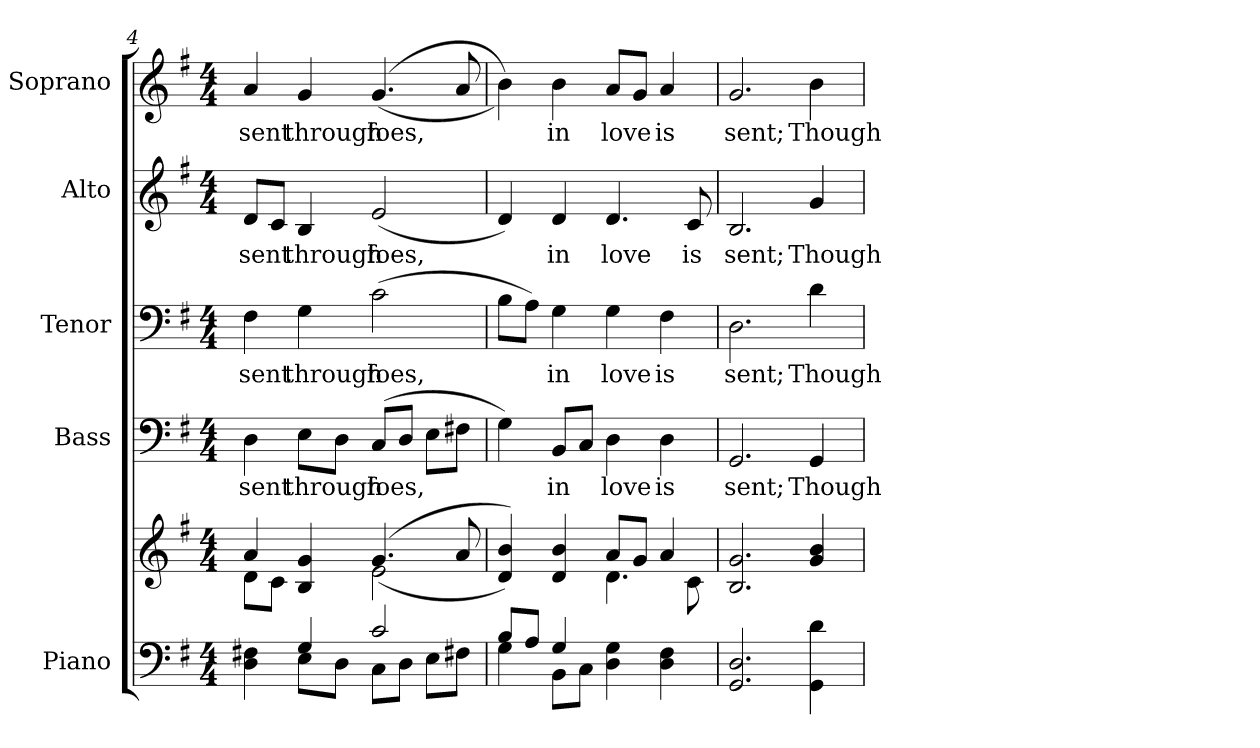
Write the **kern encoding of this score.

**kern	**kern	**kern	**text	**kern	**text	**kern	**text	**kern	**text
*part5	*part5	*part4	*part4	*part3	*part3	*part2	*part2	*part1	*part1
*staff6	*staff5	*staff4	*staff4	*staff3	*staff3	*staff2	*staff2	*staff1	*staff1
*I"Piano	*	*I"Bass	*	*I"Tenor	*	*I"Alto	*	*I"Soprano	*
*I'Pno.	*	*I'B.	*	*I'T.	*	*I'A.	*	*I'S.	*
!!LO:PB:g=z
*clefF4	*clefG2	*clefF4	*	*clefF4	*	*clefG2	*	*clefG2	*
*k[f#]	*k[f#]	*k[f#]	*	*k[f#]	*	*k[f#]	*	*k[f#]	*
*G:	*G:	*G:	*	*G:	*	*G:	*	*G:	*
*M4/4	*M4/4	*M4/4	*	*M4/4	*	*M4/4	*	*M4/4	*
=4	=4	=4	=4	=4	=4	=4	=4	=4	=4
*^	*^	*	*	*	*	*	*	*	*
!	!	!	!	!	!LO:LY:b:color=#000000	!	!	!	!	!	!
!	!	!	!	!	!	!	!LO:LY:b:color=#000000	!	!	!	!
!	!	!	!	!	!	!	!	!	!LO:LY:b:color=#000000	!	!
!	!	!	!	!	!	!	!	!	!	!	!LO:LY:b:color=#000000
4Di\ 4F#Xi	4ryy	4ai/	8di\L	4Di\	sent	4F#i\	sent	8di/L	sent	4ai/	sent
.	.	.	8ci\J	.	.	.	.	8ci/J	.	.	.
!	!	!	!	!	!LO:LY:b:color=#000000	!	!	!	!	!	!
!	!	!	!	!	!	!	!LO:LY:b:color=#000000	!	!	!	!
!	!	!	!	!	!	!	!	!	!LO:LY:b:color=#000000	!	!
!	!	!	!	!	!	!	!	!	!	!	!LO:LY:b:color=#000000
4Gi/	8Ei\L	4Bi/ 4gi	4ryy	8Ei\L	through	4Gi\	through	4Bi/	through	4gi/	through
.	8Di\J	.	.	8Di\J	.	.	.	.	.	.	.
!	!	!	!	!	!LO:LY:b:color=#000000	!	!	!	!	!	!
!	!	!	!	!	!	!	!LO:LY:b:color=#000000	!	!	!	!
!	!	!	!	!	!	!	!	!	!LO:LY:b:color=#000000	!	!
!	!	!	!	!	!	!	!	!	!	!	!LO:LY:b:color=#000000
2ci/	8Ci\L	((4.gi/	2ei\	(8Ci/L	foes,	(2ci\	foes,	(2ei/	foes,	((4.gi/	foes,
.	8Di\J	.	.	8Di/J	.	.	.	.	.	.	.
.	8Ei\L	.	.	8Ei\L	.	.	.	.	.	.	.
.	8F#Xi\J	8ai/	.	8F#Xi\J	.	.	.	.	.	8ai/	.
=5	=5	=5	=5	=5	=5	=5	=5	=5	=5	=5	=5
8Bi/L	4Gi\	4di/ 4bi))	2ryy	4Gi\)	.	8Bi\L	.	4di/)	.	4bi\))	.
8Ai/J	.	.	.	.	.	8Ai\J)	.	.	.	.	.
!	!	!	!	!	!LO:LY:b:color=#000000	!	!	!	!	!	!
!	!	!	!	!	!	!	!LO:LY:b:color=#000000	!	!	!	!
!	!	!	!	!	!	!	!	!	!LO:LY:b:color=#000000	!	!
!	!	!	!	!	!	!	!	!	!	!	!LO:LY:b:color=#000000
4Gi/	8BBi\L	4di/ 4bi	.	8BBi/L	in	4Gi\	in	4di/	in	4bi\	in
.	8Ci\J	.	.	8Ci/J	.	.	.	.	.	.	.
!	!	!	!	!	!LO:LY:b:color=#000000	!	!	!	!	!	!
!	!	!	!	!	!	!	!LO:LY:b:color=#000000	!	!	!	!
!	!	!	!	!	!	!	!	!	!LO:LY:b:color=#000000	!	!
!	!	!	!	!	!	!	!	!	!	!	!LO:LY:b:color=#000000
4Di\ 4Gi	2ryy	8ai/L	4.di\	4Di\	love	4Gi\	love	4.di/	love	8ai/L	love
.	.	8gi/J	.	.	.	.	.	.	.	8gi/J	.
!	!	!	!	!	!LO:LY:b:color=#000000	!	!	!	!	!	!
!	!	!	!	!	!	!	!LO:LY:b:color=#000000	!	!	!	!
!	!	!	!	!	!	!	!	!	!	!	!LO:LY:b:color=#000000
4Di\ 4F#i	.	4ai/	.	4Di\	is	4F#i\	is	.	.	4ai/	is
!	!	!	!	!	!	!	!	!	!LO:LY:b:color=#000000	!	!
.	.	.	8ci\	.	.	.	.	8ci/	is	.	.
*v	*v	*	*	*	*	*	*	*	*	*	*
*	*v	*v	*	*	*	*	*	*	*	*
=6	=6	=6	=6	=6	=6	=6	=6	=6	=6
*	*^	*	*	*	*	*	*	*	*
!	!	!	!	!LO:LY:b:color=#000000	!	!	!	!	!	!
*	*v	*v	*	*	*	*	*	*	*	*
*	*^	*	*	*	*	*	*	*	*
!	!	!	!	!	!	!LO:LY:b:color=#000000	!	!	!	!
*	*v	*v	*	*	*	*	*	*	*	*
*	*^	*	*	*	*	*	*	*	*
!	!	!	!	!	!	!	!	!LO:LY:b:color=#000000	!	!
*	*v	*v	*	*	*	*	*	*	*	*
*	*^	*	*	*	*	*	*	*	*
!	!	!	!	!	!	!	!	!	!	!LO:LY:b:color=#000000
*	*v	*v	*	*	*	*	*	*	*	*
2.GGi/ 2.Di	2.Bi/ 2.gi	2.GGi/	sent;	2.Di\	sent;	2.Bi/	sent;	2.gi/	sent;
!	!	!	!LO:LY:b:color=#000000	!	!	!	!	!	!
!	!	!	!	!	!LO:LY:b:color=#000000	!	!	!	!
!	!	!	!	!	!	!	!LO:LY:b:color=#000000	!	!
!	!	!	!	!	!	!	!	!	!LO:LY:b:color=#000000
4GGi\ 4di	4gi/ 4bi	4GGi/	Though	4di\	Though	4gi/	Though	4bi\	Though
=	=	=	=	=	=	=	=	=	=
*-	*-	*-	*-	*-	*-	*-	*-	*-	*-
